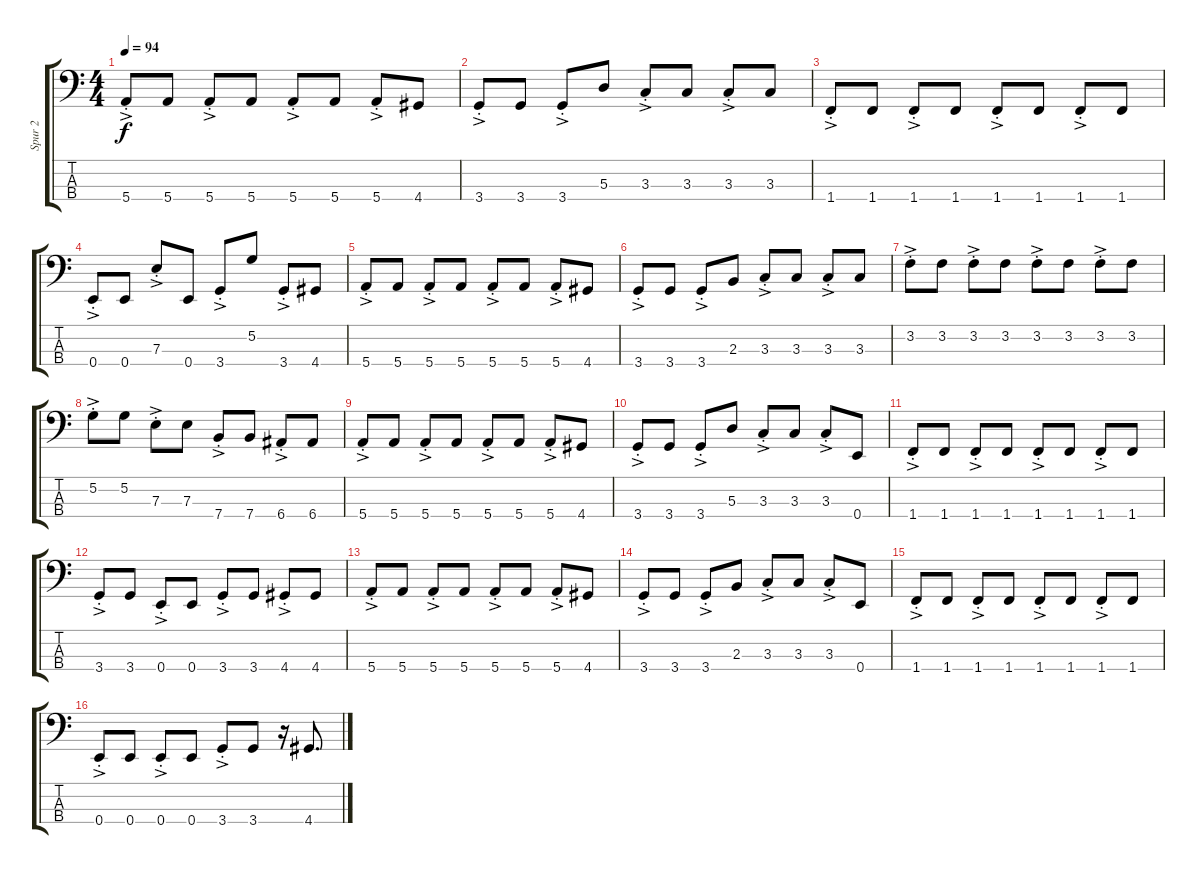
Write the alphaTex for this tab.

\track ("Spur 2" "Spur 2") {instrument electricbassfinger}
\staff {score tabs}
\tuning (G2 D2 A1 E1) {hide}
\ts (4 4)
\tempo 94
\clef f4
\ks c
5.4{ac st}.8{dy f} 5.4.8 5.4{ac st}.8 5.4.8 5.4{ac st}.8 5.4.8 5.4{ac st}.8 4.4.8 |
3.4{ac st}.8 3.4.8 3.4{ac st}.8 5.3.8 3.3{ac st}.8 3.3.8 3.3{ac st}.8 3.3.8 |
1.4{ac st}.8 1.4.8 1.4{ac st}.8 1.4.8 1.4{ac st}.8 1.4.8 1.4{ac st}.8 1.4.8 |
0.4{ac st}.8 0.4.8 7.3{ac st}.8 0.4.8 3.4{ac st}.8 5.2.8 3.4{ac st}.8 4.4.8 |
5.4{ac st}.8 5.4.8 5.4{ac st}.8 5.4.8 5.4{ac st}.8 5.4.8 5.4{ac st}.8 4.4.8 |
3.4{ac st}.8 3.4.8 3.4{ac st}.8 2.3.8 3.3{ac st}.8 3.3.8 3.3{ac st}.8 3.3.8 |
3.2{ac st}.8 3.2.8 3.2{ac st}.8 3.2.8 3.2{ac st}.8 3.2.8 3.2{ac st}.8 3.2.8 |
5.2{ac st}.8 5.2.8 7.3{ac st}.8 7.3.8 7.4{ac st}.8 7.4.8 6.4{ac st}.8 6.4.8 |
5.4{ac st}.8 5.4.8 5.4{ac st}.8 5.4.8 5.4{ac st}.8 5.4.8 5.4{ac st}.8 4.4.8 |
3.4{ac st}.8 3.4.8 3.4{ac st}.8 5.3.8 3.3{ac st}.8 3.3.8 3.3{ac st}.8 0.4.8 |
1.4{ac st}.8 1.4.8 1.4{ac st}.8 1.4.8 1.4{ac st}.8 1.4.8 1.4{ac st}.8 1.4.8 |
3.4{ac st}.8 3.4.8 0.4{ac st}.8 0.4.8 3.4{ac st}.8 3.4.8 4.4{ac st}.8 4.4.8 |
5.4{ac st}.8 5.4.8 5.4{ac st}.8 5.4.8 5.4{ac st}.8 5.4.8 5.4{ac st}.8 4.4.8 |
3.4{ac st}.8 3.4.8 3.4{ac st}.8 2.3.8 3.3{ac st}.8 3.3.8 3.3{ac st}.8 0.4.8 |
1.4{ac st}.8 1.4.8 1.4{ac st}.8 1.4.8 1.4{ac st}.8 1.4.8 1.4{ac st}.8 1.4.8 |
0.4{ac st}.8 0.4.8 0.4{ac st}.8 0.4.8 3.4{ac st}.8 3.4.8 r.16 4.4.8{d}
